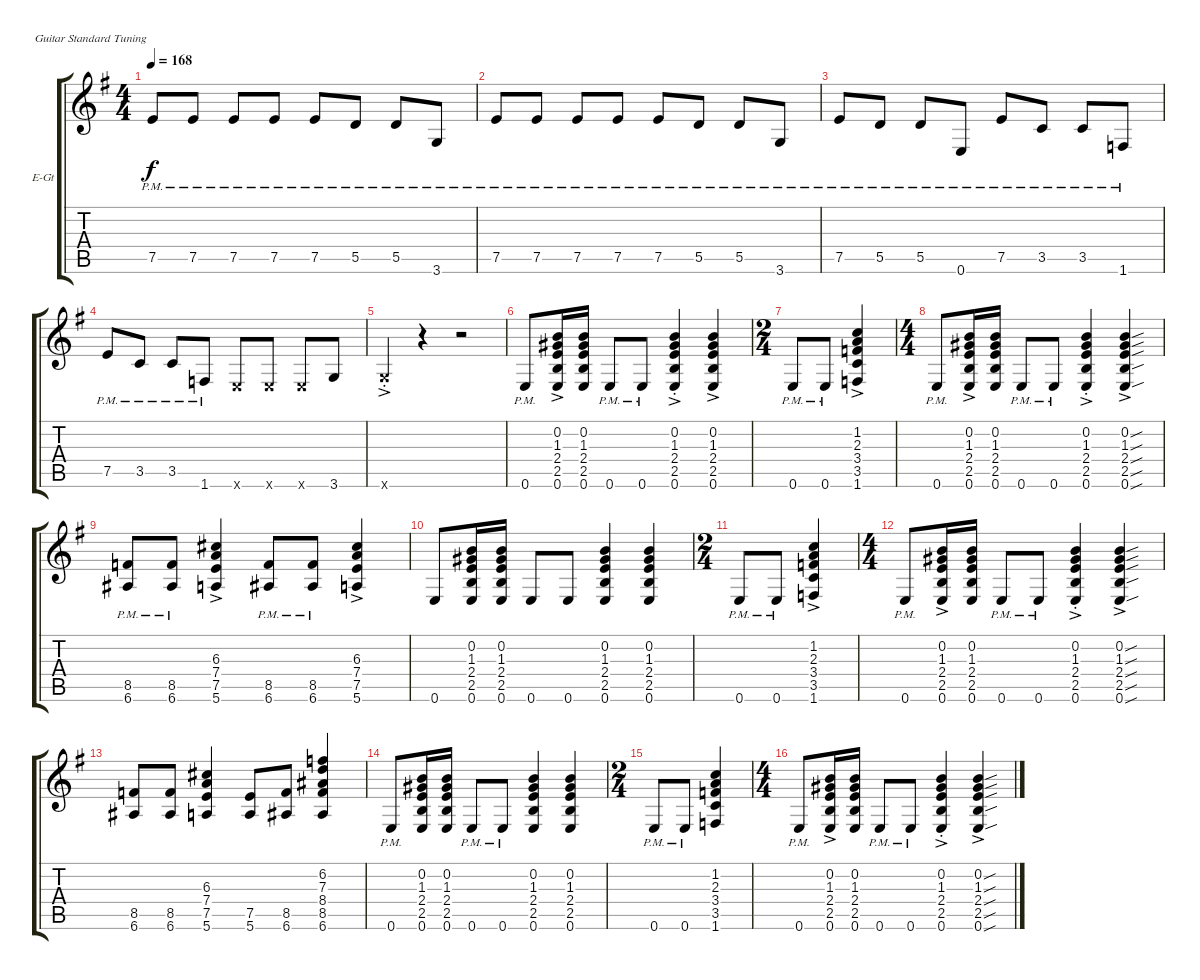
\bracketExtendMode groupsimilarinstruments
\firstSystemTrackNameOrientation horizontal
\otherSystemsTrackNameOrientation horizontal
\track ("Guitar 1" "E-Gt") {instrument electricguitarclean}
\staff {score tabs}
\tuning (E4 B3 G3 D3 A2 E2)
\ts (4 4)
\tempo 168
\clef g2
\scale
1.07818
\ks g
7.5{pm}.8{dy f} 7.5{pm}.8 7.5{pm}.8 7.5{pm}.8 7.5{pm}.8 5.5{pm}.8 5.5{pm}.8 3.6{pm}.8 |
\scale
0.921816 7.5{pm}.8 7.5{pm}.8 7.5{pm}.8 7.5{pm}.8 7.5{pm}.8 5.5{pm}.8 5.5{pm}.8 3.6{pm}.8 |
\scale
1.07818 7.5{pm}.8 5.5{pm}.8 5.5{pm}.8 0.6{pm}.8 7.5{pm}.8 3.5{pm}.8 3.5{pm}.8 1.6{pm}.8 |
\scale
0.921816 7.5{pm}.8 3.5{pm}.8 3.5{pm}.8 1.6{pm}.8 0.6{x}.8 0.6{x}.8 0.6{x}.8 3.6.8 |
\scale
1.07818 3.6{ac st x}.4 r.4 r.2 |
\scale
0.921816 0.6{pm}.8 (2.4{ac} 2.5{ac} 0.6{ac} 1.3{ac} 0.2{ac}).16 (0.6 2.5 2.4 1.3 0.2).16 0.6{pm}.8 0.6{pm}.8 (2.4{ac st} 2.5{ac st} 0.6{ac st} 0.2 1.3).4 (2.4{ac} 2.5{ac} 0.6{ac} 0.2{ac} 1.3{ac}).4 |
\ts (2 4)
\scale
1.10845 0.6{pm}.8 0.6{pm}.8 (3.4{ac} 3.5{ac} 1.6{ac} 2.3{ac} 1.2{ac}).4 |
\ts (4 4)
\scale
0.891551 0.6{pm}.8 (2.4{ac} 2.5{ac} 0.6{ac} 1.3{ac} 0.2{ac}).16 (0.6 2.5 2.4 1.3 0.2).16 0.6{pm}.8 0.6{pm}.8 (2.4{ac st} 2.5{ac st} 0.6{ac st} 0.2 1.3).4 (2.4{sou ac} 2.5{sou ac} 0.6{sou ac} 0.2{sou ac} 1.3{sou ac}).4 |
\scale
1.07818 (8.5{pm} 6.6{pm}).8 (8.5{pm} 6.6{pm}).8 (7.4{ac} 7.5{ac} 5.6{ac} 6.3{ac}).4 (8.5{pm} 6.6{pm}).8 (8.5{pm} 6.6{pm}).8 (7.4{ac} 7.5{ac} 5.6{ac} 6.3{ac}).4 |
\scale
0.921816 0.6.8 (2.4 2.5 0.6 1.3 0.2).16 (0.6 2.5 2.4 1.3 0.2).16 0.6.8 0.6.8 (2.4 2.5 0.6 0.2 1.3).4 (2.4 2.5 0.6 0.2 1.3).4 |
\ts (2 4)
\scale
1.10845 0.6{pm}.8 0.6{pm}.8 (3.4{ac} 3.5{ac} 1.6{ac} 2.3{ac} 1.2{ac}).4 |
\ts (4 4)
\scale
0.891551 0.6{pm}.8 (2.4{ac} 2.5{ac} 0.6{ac} 1.3{ac} 0.2{ac}).16 (0.6 2.5 2.4 1.3 0.2).16 0.6{pm}.8 0.6{pm}.8 (2.4{ac st} 2.5{ac st} 0.6{ac st} 0.2 1.3).4 (2.4{sou ac} 2.5{sou ac} 0.6{sou ac} 0.2{sou ac} 1.3{sou ac}).4 |
\scale
1.07818 (8.5 6.6).8 (8.5 6.6).8 (7.4 7.5 5.6 6.3).4 (7.5 5.6).8 (8.5 6.6).8 (8.4 8.5 6.6 7.3 6.2).4 |
\scale
0.921816 0.6{pm}.8 (2.4 2.5 0.6 1.3 0.2).16 (0.6 2.5 2.4 1.3 0.2).16 0.6{pm}.8 0.6{pm}.8 (2.4 2.5 0.6 0.2 1.3).4 (2.4 2.5 0.6 0.2 1.3).4 |
\ts (2 4)
\scale
1.10845 0.6{pm}.8 0.6{pm}.8 (3.4 3.5 1.6 2.3 1.2).4 |
\ts (4 4)
\scale
0.891551 0.6{pm}.8 (2.4{ac} 2.5{ac} 0.6{ac} 1.3{ac} 0.2{ac}).16 (0.6 2.5 2.4 1.3 0.2).16 0.6{pm}.8 0.6{pm}.8 (2.4{ac st} 2.5{ac st} 0.6{ac st} 0.2 1.3).4 (2.4{sou ac} 2.5{sou ac} 0.6{sou ac} 0.2{sou ac} 1.3{sou ac}).4
